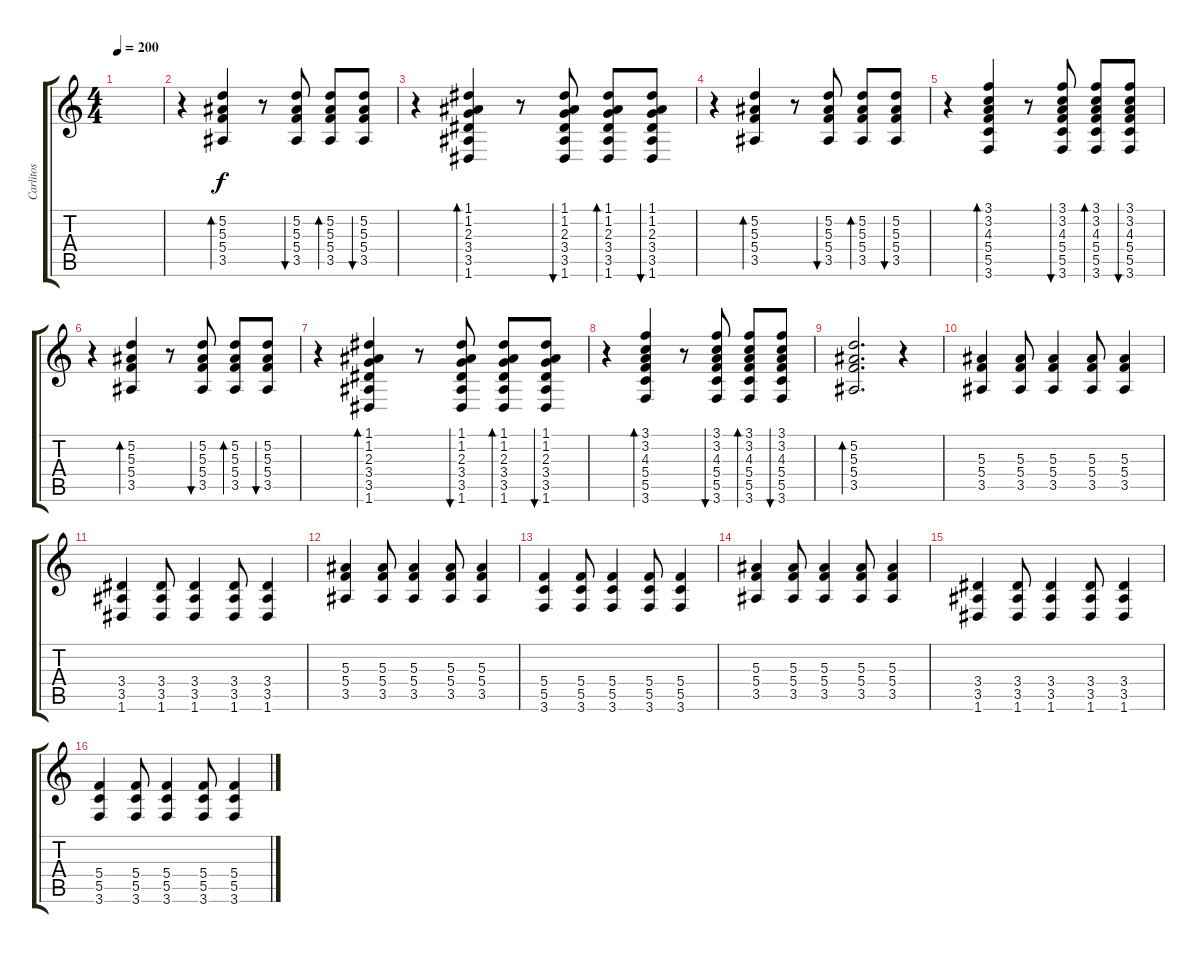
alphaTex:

\track ("Carlitos" "Carlitos") {instrument distortionguitar}
\staff {score tabs}
\tuning (D4 A3 F3 C3 G2 D2) {hide}
\ts (4 4)
\tempo 200
\clef g2
\ks c
|
r.4{volume 9 instrument acousticguitarsteel} (5.2 5.3 5.4 3.5).4{bd 60} r.8 (5.2 5.3 5.4 3.5).8{bu 60} (5.2 5.3 5.4 3.5).8{bd 60} (5.2 5.3 5.4 3.5).8{bu 60} |
r.4 (1.1 1.2 2.3 3.4 3.5 1.6).4{bd 60} r.8 (1.1 1.2 2.3 3.4 3.5 1.6).8{bu 60} (1.1 1.2 2.3 3.4 3.5 1.6).8{bd 60} (1.1 1.2 2.3 3.4 3.5 1.6).8{bu 60} |
r.4 (5.2 5.3 5.4 3.5).4{bd 60} r.8 (5.2 5.3 5.4 3.5).8{bu 60} (5.2 5.3 5.4 3.5).8{bd 60} (5.2 5.3 5.4 3.5).8{bu 60} |
r.4 (3.1 3.2 4.3 5.4 5.5 3.6).4{bd 60} r.8 (3.1 3.2 4.3 5.4 5.5 3.6).8{bu 60} (3.1 3.2 4.3 5.4 5.5 3.6).8{bd 60} (3.1 3.2 4.3 5.4 5.5 3.6).8{bu 60} |
r.4 (5.2 5.3 5.4 3.5).4{bd 60} r.8 (5.2 5.3 5.4 3.5).8{bu 60} (5.2 5.3 5.4 3.5).8{bd 60} (5.2 5.3 5.4 3.5).8{bu 60} |
r.4 (1.1 1.2 2.3 3.4 3.5 1.6).4{bd 60} r.8 (1.1 1.2 2.3 3.4 3.5 1.6).8{bu 60} (1.1 1.2 2.3 3.4 3.5 1.6).8{bd 60} (1.1 1.2 2.3 3.4 3.5 1.6).8{bu 60} |
r.4 (3.1 3.2 4.3 5.4 5.5 3.6).4{bd 60} r.8 (3.1 3.2 4.3 5.4 5.5 3.6).8{bu 60} (3.1 3.2 4.3 5.4 5.5 3.6).8{bd 60} (3.1 3.2 4.3 5.4 5.5 3.6).8{bu 60} |
(5.2 5.3 5.4 3.5).2{d bd 60} r.4 |
(5.3 5.4 3.5).4{volume 11 instrument distortionguitar} (5.3 5.4 3.5).8 (5.3 5.4 3.5).4 (5.3 5.4 3.5).8 (5.3 5.4 3.5).4 |
(3.4 3.5 1.6).4 (3.4 3.5 1.6).8 (3.4 3.5 1.6).4 (3.4 3.5 1.6).8 (3.4 3.5 1.6).4 |
(5.3 5.4 3.5).4 (5.3 5.4 3.5).8 (5.3 5.4 3.5).4 (5.3 5.4 3.5).8 (5.3 5.4 3.5).4 |
(5.4 5.5 3.6).4 (5.4 5.5 3.6).8 (5.4 5.5 3.6).4 (5.4 5.5 3.6).8 (5.4 5.5 3.6).4 |
(5.3 5.4 3.5).4 (5.3 5.4 3.5).8 (5.3 5.4 3.5).4 (5.3 5.4 3.5).8 (5.3 5.4 3.5).4 |
(3.4 3.5 1.6).4 (3.4 3.5 1.6).8 (3.4 3.5 1.6).4 (3.4 3.5 1.6).8 (3.4 3.5 1.6).4 |
(5.4 5.5 3.6).4 (5.4 5.5 3.6).8 (5.4 5.5 3.6).4 (5.4 5.5 3.6).8 (5.4 5.5 3.6).4
